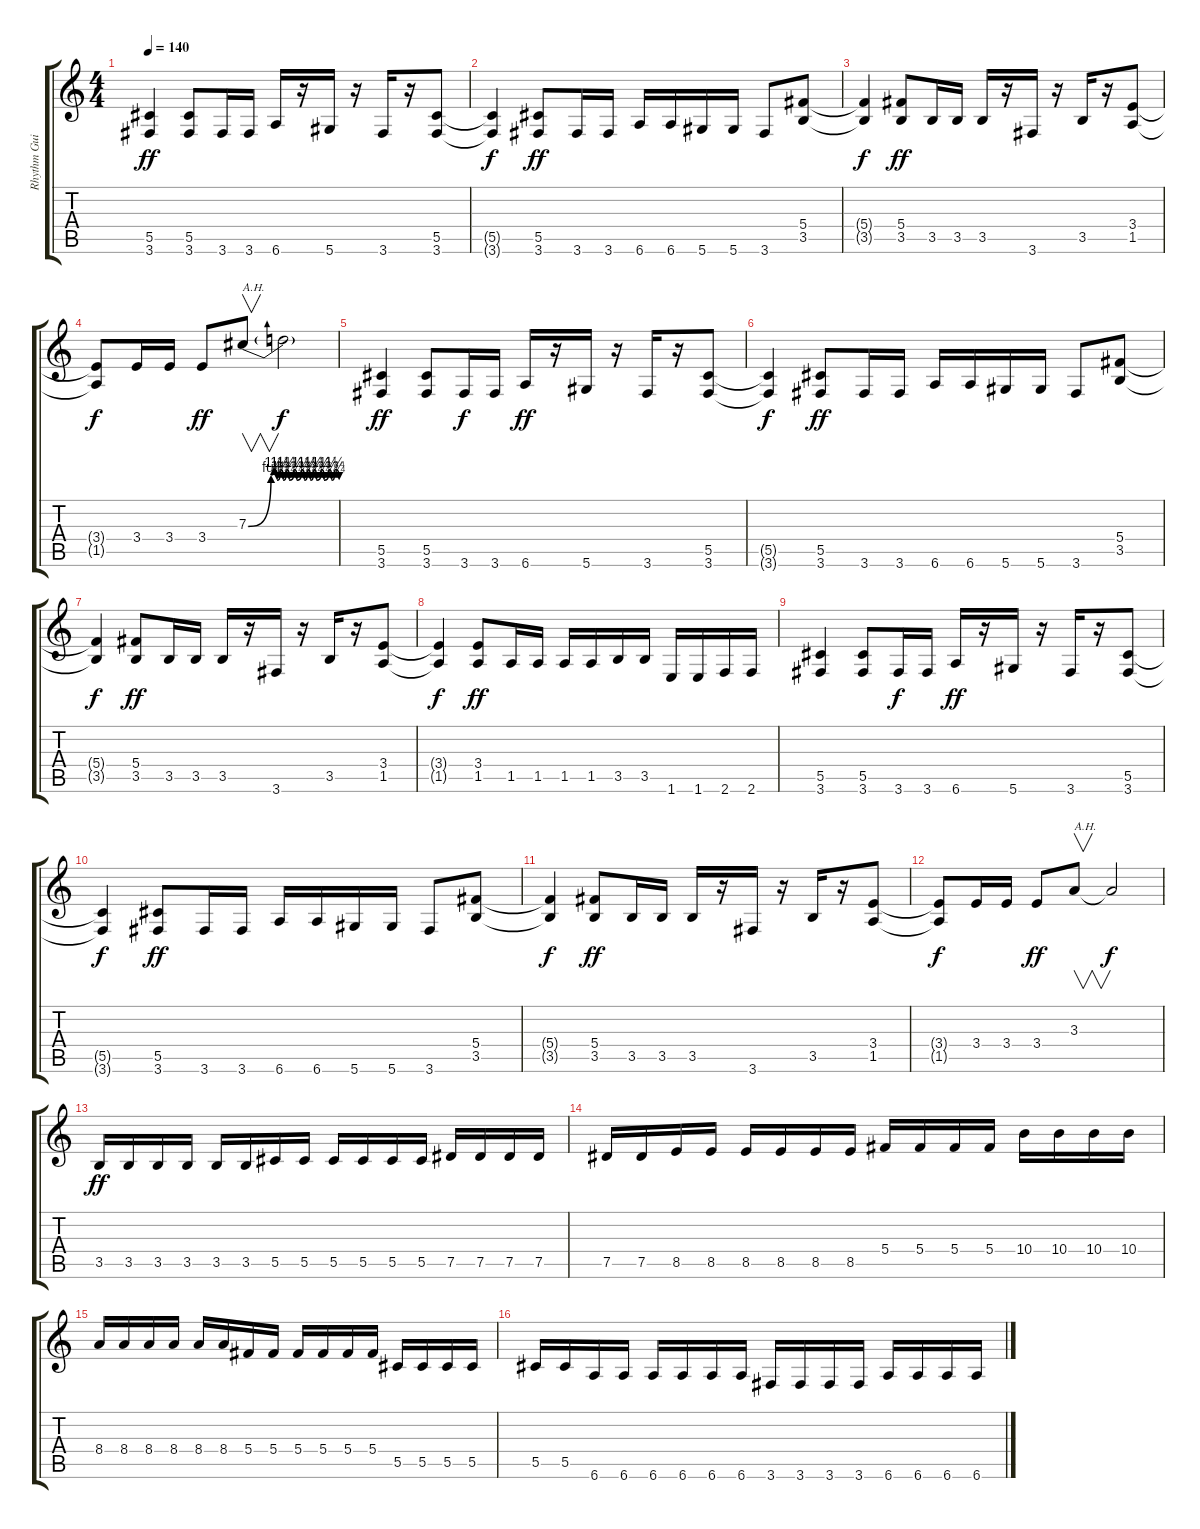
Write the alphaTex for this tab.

\track ("Rhythm Guitar" "Rhythm Gui") {instrument distortionguitar}
\staff {score tabs}
\tuning (Eb4 Bb3 Gb3 Db3 Ab2 Eb2) {hide}
\ts (4 4)
\tempo 140
\clef g2
\ks c
(5.5 3.6).4{dy ff} (5.5 3.6).8 3.6.16 3.6.16 6.6.16 r.16 5.6.16 r.16 3.6.16 r.16 (5.5 3.6).8 |
(5.5{t} 3.6{t}).4{dy f} (5.5 3.6).8{dy ff} 3.6.16 3.6.16 6.6.16 6.6.16 5.6.16 5.6.16 3.6.8 (5.4 3.5).8 |
(5.4{t} 3.5{t}).4{dy f} (5.4 3.5).8{dy ff} 3.5.16 3.5.16 3.5.16 r.16 3.6.16 r.16 3.5.16 r.16 (3.4 1.5).8 |
(3.4{t} 1.5{t}).8{dy f} 3.4.16 3.4.16 3.4.8{dy ff} 7.3{be (custom 0 0 15 4 17 5 19 3 21 5 23 3 25 5 27 3 30 5 32 3 35 5 37 3 39 5 41 3 43 5 45 3 48 5 50 3 53 5 55 3 57 5 60 3)}.8{v txt "A.H." instrument guitarharmonics} 7.3{t}.2{dy f} |
(5.5 3.6).4{dy ff instrument distortionguitar} (5.5 3.6).8 3.6.16{dy f} 3.6.16 6.6.16{dy ff} r.16 5.6.16 r.16 3.6.16 r.16 (5.5 3.6).8 |
(5.5{t} 3.6{t}).4{dy f} (5.5 3.6).8{dy ff} 3.6.16 3.6.16 6.6.16 6.6.16 5.6.16 5.6.16 3.6.8 (5.4 3.5).8 |
(5.4{t} 3.5{t}).4{dy f} (5.4 3.5).8{dy ff} 3.5.16 3.5.16 3.5.16 r.16 3.6.16 r.16 3.5.16 r.16 (3.4 1.5).8 |
(3.4{t} 1.5{t}).4{dy f} (3.4 1.5).8{dy ff} 1.5.16 1.5.16 1.5.16 1.5.16 3.5.16 3.5.16 1.6.16 1.6.16 2.6.16 2.6.16 |
(5.5 3.6).4 (5.5 3.6).8 3.6.16{dy f} 3.6.16 6.6.16{dy ff} r.16 5.6.16 r.16 3.6.16 r.16 (5.5 3.6).8 |
(5.5{t} 3.6{t}).4{dy f} (5.5 3.6).8{dy ff} 3.6.16 3.6.16 6.6.16 6.6.16 5.6.16 5.6.16 3.6.8 (5.4 3.5).8 |
(5.4{t} 3.5{t}).4{dy f} (5.4 3.5).8{dy ff} 3.5.16 3.5.16 3.5.16 r.16 3.6.16 r.16 3.5.16 r.16 (3.4 1.5).8 |
(3.4{t} 1.5{t}).8{dy f} 3.4.16 3.4.16 3.4.8{dy ff} 3.3.8{v txt "A.H." instrument guitarharmonics} 3.3{t}.2{dy f} |
3.5.16{dy ff instrument distortionguitar} 3.5.16 3.5.16 3.5.16 3.5.16 3.5.16 5.5.16 5.5.16 5.5.16 5.5.16 5.5.16 5.5.16 7.5.16 7.5.16 7.5.16 7.5.16 |
7.5.16 7.5.16 8.5.16 8.5.16 8.5.16 8.5.16 8.5.16 8.5.16 5.4.16 5.4.16 5.4.16 5.4.16 10.4.16 10.4.16 10.4.16 10.4.16 |
8.4.16 8.4.16 8.4.16 8.4.16 8.4.16 8.4.16 5.4.16 5.4.16 5.4.16 5.4.16 5.4.16 5.4.16 5.5.16 5.5.16 5.5.16 5.5.16 |
5.5.16 5.5.16 6.6.16 6.6.16 6.6.16 6.6.16 6.6.16 6.6.16 3.6.16 3.6.16 3.6.16 3.6.16 6.6.16 6.6.16 6.6.16 6.6.16
